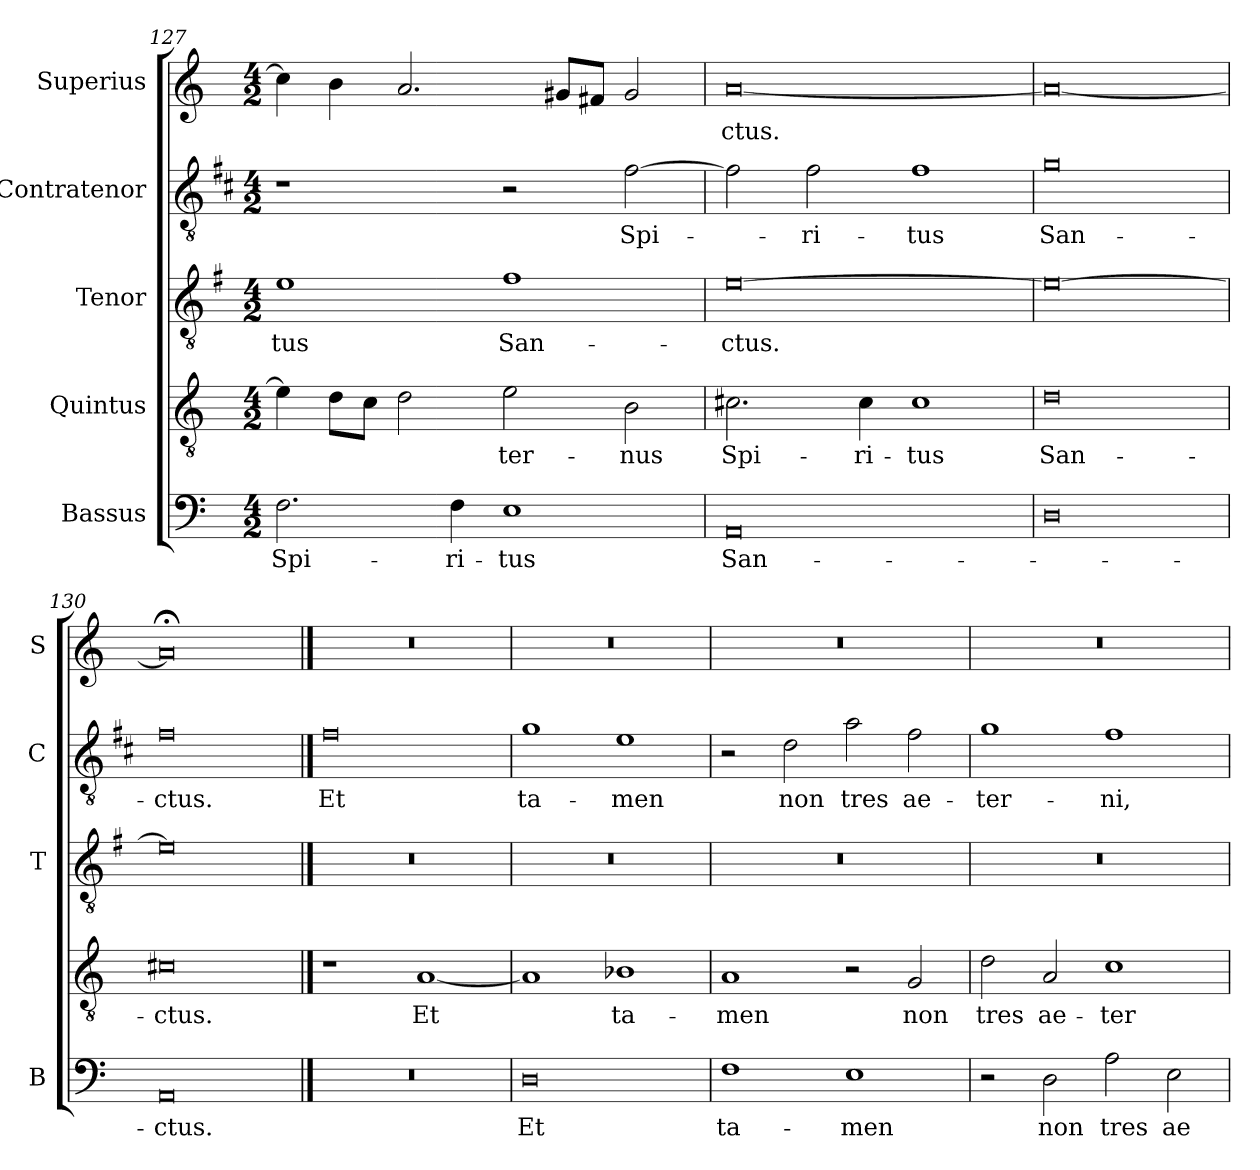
**kern	**text	**kern	**text	**kern	**text	**kern	**text	**kern	**text
*part5	*part5	*part4	*part4	*part3	*part3	*part2	*part2	*part1	*part1
*staff5	*staff5	*staff4	*staff4	*staff3	*staff3	*staff2	*staff2	*staff1	*staff1
*I"Bassus	*	*I"Quintus	*	*I"Tenor	*	*I"Contratenor	*	*I"Superius	*
*I'B	*	*	*	*I'T	*	*I'C	*	*I'S	*
!!LO:LB:g=z
*clefF4	*	*clefGv2	*	*clefGv2	*	*clefGv2	*	*clefG2	*
*	*	*	*	*ITrd4c7	*	*ITrd1c2	*	*	*
*k[]	*	*k[]	*	*k[]	*	*k[]	*	*k[]	*
*C:	*	*C:	*	*C:	*	*C:	*	*C:	*
*M4/2	*	*M4/2	*	*M4/2	*	*M4/2	*	*M4/2	*
=127	=127	=127	=127	=127	=127	=127	=127	=127	=127
!	!LO:LY:b	!	!	!	!LO:LY:b	!	!	!	!
2.F\	Spi-	4e\]	.	1A	-tus	1r	.	4cc\]	.
.	.	8d\L	.	.	.	.	.	4b\	.
.	.	8c\J	.	.	.	.	.	.	.
.	.	2d\	.	.	.	.	.	2.a/	.
!	!LO:LY:b	!	!	!	!	!	!	!	!
4F\	-ri-	.	.	.	.	.	.	.	.
!	!LO:LY:b	!	!LO:LY:b	!	!LO:LY:b	!	!	!	!
1E	-tus	2e\	-ter-	1B	San-	2r	.	.	.
.	.	.	.	.	.	.	.	8g#X/L	.
.	.	.	.	.	.	.	.	8f#X/J	.
!	!	!	!LO:LY:b	!	!	!	!LO:LY:b	!	!
.	.	2B\	-nus	.	.	[2e\	Spi-	2g#/	.
=128	=128	=128	=128	=128	=128	=128	=128	=128	=128
!	!LO:LY:b	!	!LO:LY:b	!	!LO:LY:b	!	!	!	!LO:LY:b
0AA	San-	2.c#X\	Spi-	[0A	-ctus.	2e\]	.	[0a	-ctus.
!	!	!	!	!	!	!	!LO:LY:b	!	!
.	.	.	.	.	.	2e\	-ri-	.	.
!	!	!	!LO:LY:b	!	!	!	!	!	!
.	.	4c#\	-ri-	.	.	.	.	.	.
!	!	!	!LO:LY:b	!	!	!	!LO:LY:b	!	!
.	.	1c#	-tus	.	.	1e	-tus	.	.
=129	=129	=129	=129	=129	=129	=129	=129	=129	=129
!	!	!	!LO:LY:b	!	!	!	!LO:LY:b	!	!
0D	.	0d	San-	0A_	.	0f	San-	0a_	.
=130	=130	=130	=130	=130	=130	=130	=130	=130	=130
!	!LO:LY:b	!	!LO:LY:b	!	!	!	!LO:LY:b	!	!
0AA	-ctus.	0c#X	-ctus.	0A]	.	0e	-ctus.	0a;<]	.
==131	==131	==131	==131	==131	==131	==131	==131	==131	==131
!	!	!	!	!	!	!	!LO:LY:b	!	!
0r	.	1r	.	0r	.	0e	Et	0r	.
!	!	!	!LO:LY:b	!	!	!	!	!	!
.	.	[1A	Et	.	.	.	.	.	.
=132	=132	=132	=132	=132	=132	=132	=132	=132	=132
!	!LO:LY:b	!	!	!	!	!	!LO:LY:b	!	!
0D	Et	1A]	.	0r	.	1f	ta-	0r	.
!	!	!	!LO:LY:b	!	!	!	!LO:LY:b	!	!
.	.	1B-X	ta-	.	.	1d	-men	.	.
!!LO:LB:g=z
=133	=133	=133	=133	=133	=133	=133	=133	=133	=133
!	!LO:LY:b	!	!LO:LY:b	!	!	!	!	!	!
1F	ta-	1A	-men	0r	.	2r	.	0r	.
!	!	!	!	!	!	!	!LO:LY:b	!	!
.	.	.	.	.	.	2c\	non	.	.
!	!LO:LY:b	!	!	!	!	!	!LO:LY:b	!	!
1E	-men	2r	.	.	.	2g\	tres	.	.
!	!	!	!LO:LY:b	!	!	!	!LO:LY:b	!	!
.	.	2G/	non	.	.	2e\	ae-	.	.
=134	=134	=134	=134	=134	=134	=134	=134	=134	=134
!	!	!	!LO:LY:b	!	!	!	!LO:LY:b	!	!
2r	.	2d\	tres	0r	.	1f	-ter-	0r	.
!	!LO:LY:b	!	!LO:LY:b	!	!	!	!	!	!
2D\	non	2A/	ae-	.	.	.	.	.	.
!	!LO:LY:b	!	!LO:LY:b	!	!	!	!LO:LY:b	!	!
2A\	tres	1c	-ter-	.	.	1e	-ni,	.	.
!	!LO:LY:b	!	!	!	!	!	!	!	!
2E\	ae-	.	.	.	.	.	.	.	.
=	=	=	=	=	=	=	=	=	=
*-	*-	*-	*-	*-	*-	*-	*-	*-	*-
